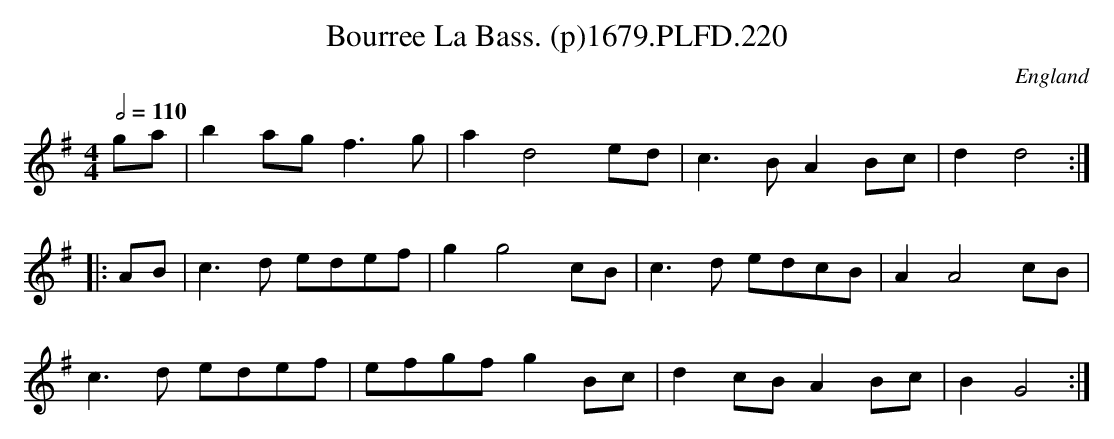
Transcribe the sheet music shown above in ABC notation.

X:1
T:Bourree La Bass. (p)1679.PLFD.220
M:4/4
L:1/8
Q:1/2=110
O:England
K:G
ga|b2agf3g|a2d4ed|c3BA2Bc|d2d4:|
|:AB|c3d edef|g2g4cB|c3d edcB|A2A4cB|
c3d edef|efgfg2Bc|d2cBA2Bc|B2G4:|
